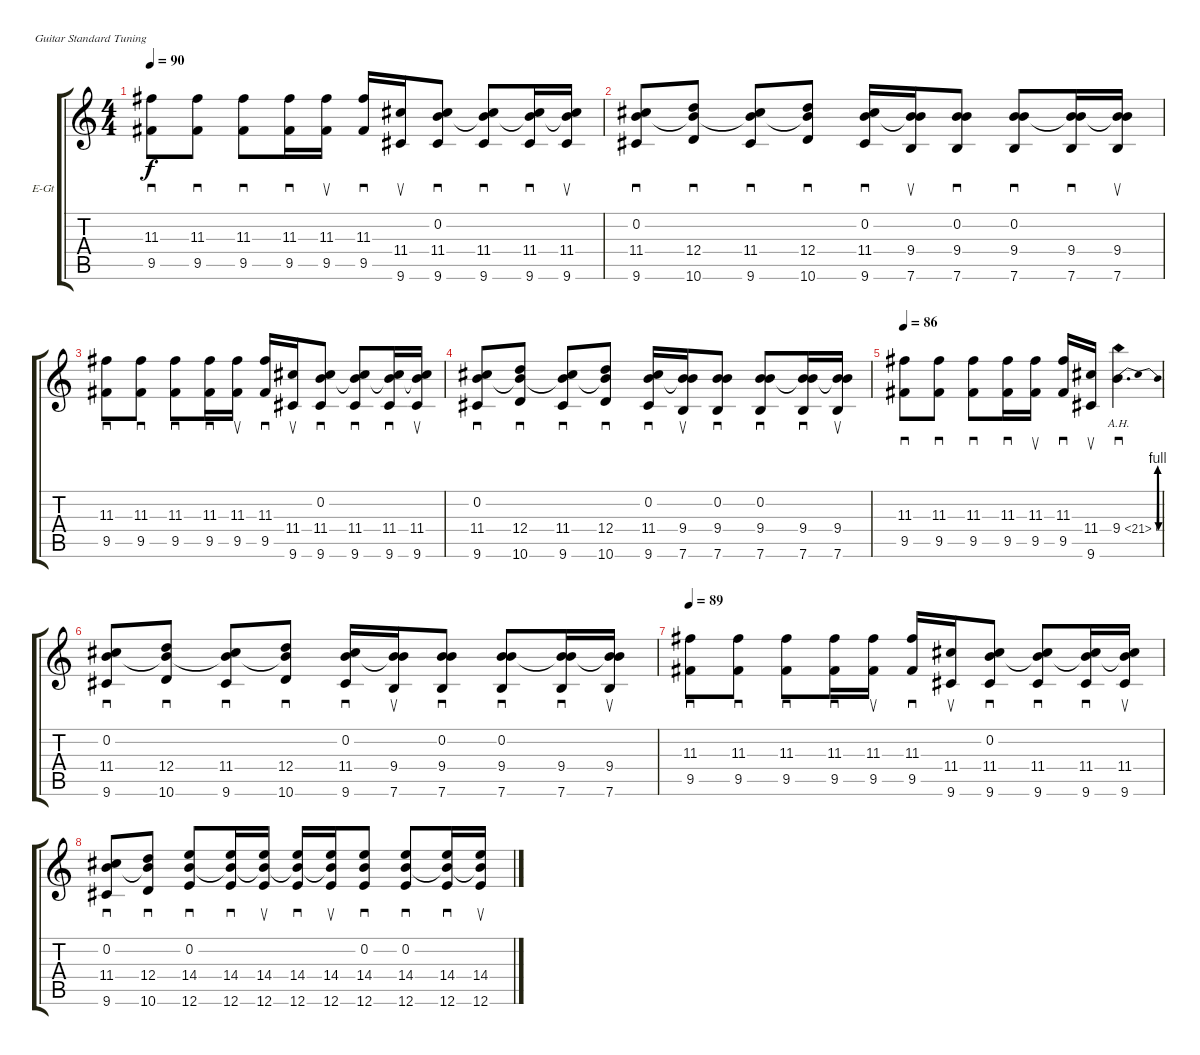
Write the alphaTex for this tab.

\defaultSystemsLayout 4
\bracketExtendMode groupsimilarinstruments
\firstSystemTrackNameOrientation horizontal
\otherSystemsTrackNameOrientation horizontal
\track ("Isaac Brock - Guitar 1" "E-Gt") {instrument distortionguitar}
\staff {score tabs}
\tuning (E4 B3 G3 D3 A2 E2)
\ts (4 4)
\tempo 90
\clef g2
\scale
0.333333
\ks c
(9.5 11.3).8{sd dy f} (9.5 11.3).8{sd} (9.5 11.3).8{sd} (9.5 11.3).16{sd} (9.5 11.3).16{su} (9.5 11.3).16{sd} (9.6 11.4).16{su} (11.4 9.6 0.2).8{sd} (11.4 9.6 0.2{t}).8{sd} (11.4 9.6 0.2{t}).16{sd} (11.4 9.6 0.2{t}).16{su} |
\scale
0.333333 (9.6 11.4 0.2).8{sd} (12.4 10.6 0.2{t}).8{sd} (9.6 11.4 0.2{t}).8{sd} (12.4 10.6 0.2{t}).8{sd} (9.6 11.4 0.2).16{sd} (7.6 9.4 0.2{t}).16{su} (9.4 7.6 0.2).8{sd} (9.4 7.6 0.2).8{sd} (7.6 9.4 0.2{t}).16{sd} (9.4 7.6 0.2{t}).16{su} |
\scale
0.333333 (9.5 11.3).8{sd} (9.5 11.3).8{sd} (9.5 11.3).8{sd} (9.5 11.3).16{sd} (9.5 11.3).16{su} (9.5 11.3).16{sd} (9.6 11.4).16{su} (11.4 9.6 0.2).8{sd} (11.4 9.6 0.2{t}).8{sd} (11.4 9.6 0.2{t}).16{sd} (11.4 9.6 0.2{t}).16{su} |
\scale
0.333333 (9.6 11.4 0.2).8{sd} (12.4 10.6 0.2{t}).8{sd} (9.6 11.4 0.2{t}).8{sd} (12.4 10.6 0.2{t}).8{sd} (9.6 11.4 0.2).16{sd} (7.6 9.4 0.2{t}).16{su} (9.4 7.6 0.2).8{sd} (9.4 7.6 0.2).8{sd} (7.6 9.4 0.2{t}).16{sd} (9.4 7.6 0.2{t}).16{su} |
\tempo 86
\scale
0.333333 (9.5 11.3).8{sd} (9.5 11.3).8{sd} (9.5 11.3).8{sd} (9.5 11.3).16{sd} (9.5 11.3).16{su} (9.5 11.3).16{sd} (9.6 11.4).16{su} 9.4{be (bendrelease 16.8 0 25.8 4 37.199999999999996 4 43.8 0) ah 12}.4{d sd} |
\scale
0.333333 (9.6 11.4 0.2).8{sd} (12.4 10.6 0.2{t}).8{sd} (9.6 11.4 0.2{t}).8{sd} (12.4 10.6 0.2{t}).8{sd} (9.6 11.4 0.2).16{sd} (7.6 9.4 0.2{t}).16{su} (9.4 7.6 0.2).8{sd} (9.4 7.6 0.2).8{sd} (7.6 9.4 0.2{t}).16{sd} (9.4 7.6 0.2{t}).16{su} |
\tempo 89
\scale
0.333333 (9.5 11.3).8{sd} (9.5 11.3).8{sd} (9.5 11.3).8{sd} (9.5 11.3).16{sd} (9.5 11.3).16{su} (9.5 11.3).16{sd} (9.6 11.4).16{su} (11.4 9.6 0.2).8{sd} (11.4 9.6 0.2{t}).8{sd} (11.4 9.6 0.2{t}).16{sd} (11.4 9.6 0.2{t}).16{su} |
\scale
0.333333 (9.6 11.4 0.2).8{sd} (12.4 10.6 0.2{t}).8{sd} (12.6 14.4 0.2).8{sd} (14.4 12.6 0.2{t}).16{sd} (14.4 12.6 0.2{t}).16{su} (14.4 12.6 0.2{t}).16{sd} (14.4 12.6 0.2{t}).16{su} (14.4 12.6 0.2).8{sd} (14.4 12.6 0.2).8{sd} (14.4 12.6 0.2{t}).16{sd} (14.4 12.6 0.2{t}).16{su}
